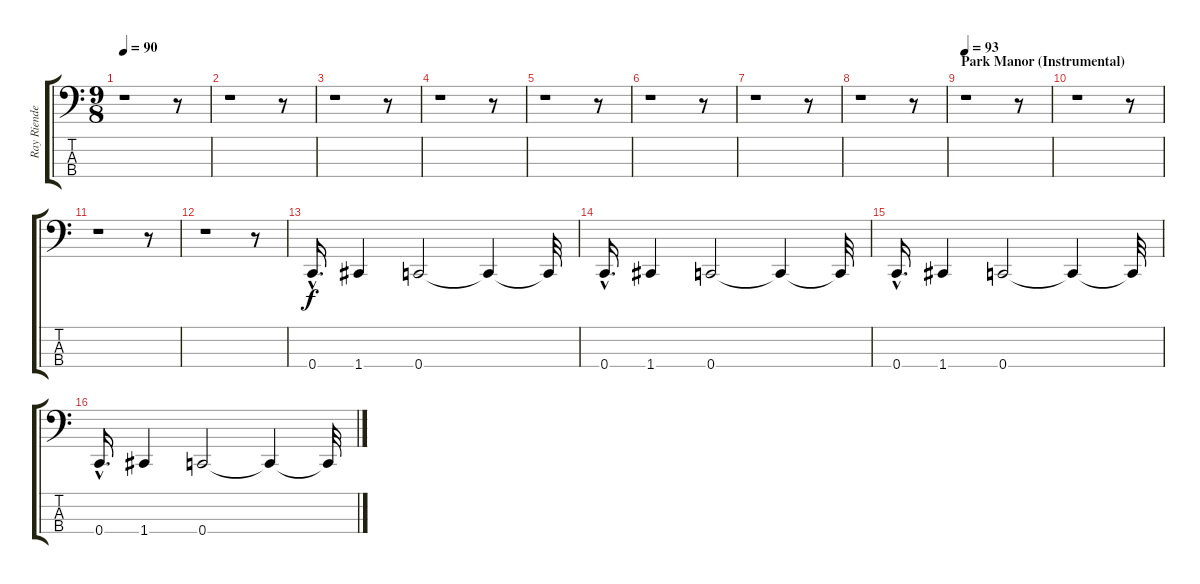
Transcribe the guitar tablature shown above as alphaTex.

\track ("Ray Riendeau" "Ray Riende") {instrument electricbassfinger}
\staff {score tabs}
\tuning (F2 C2 G1 C1) {hide}
\ts (9 8)
\tempo 90
\clef f4
\ks c
r.1{dy f instrument electricbassfinger} r.8 |
r.1 r.8 |
r.1 r.8 |
r.1 r.8 |
r.1 r.8 |
r.1 r.8 |
r.1 r.8 |
r.1 r.8 |
\section ("" "Park Manor (Instrumental)")
\tempo 93
r.1 r.8 |
r.1 r.8 |
r.1 r.8 |
r.1 r.8 |
0.4{hac}.16{d} 1.4.4 0.4.2 0.4{t}.4 0.4{t}.32 |
0.4{hac}.16{d} 1.4.4 0.4.2 0.4{t}.4 0.4{t}.32 |
0.4{hac}.16{d} 1.4.4 0.4.2 0.4{t}.4 0.4{t}.32 |
0.4{hac}.16{d} 1.4.4 0.4.2 0.4{t}.4 0.4{t}.32
